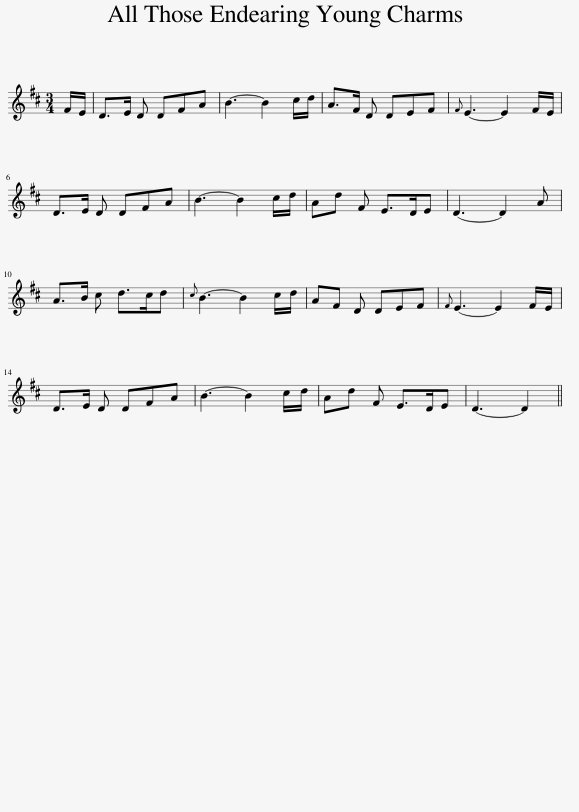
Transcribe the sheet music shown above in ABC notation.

X:1
L:1/8
M:3/4
I:linebreak $
K:D
V:1 treble
V:1
 F/E/ | D>E D DFA | B3- B2 c/d/ | A>F D DEF |{F} E3- E2 F/E/ |$ %5
 D>E D DFA | B3- B2 c/d/ | Ad F E>DE | D3- D2 A |$ A>B c d>cd | %10
{c} B3- B2 c/d/ | AF D DEF |{F} E3- E2 F/E/ |$ D>E D DFA | B3- B2 c/d/ | %15
 Ad F E>DE | D3- D2 || %17
